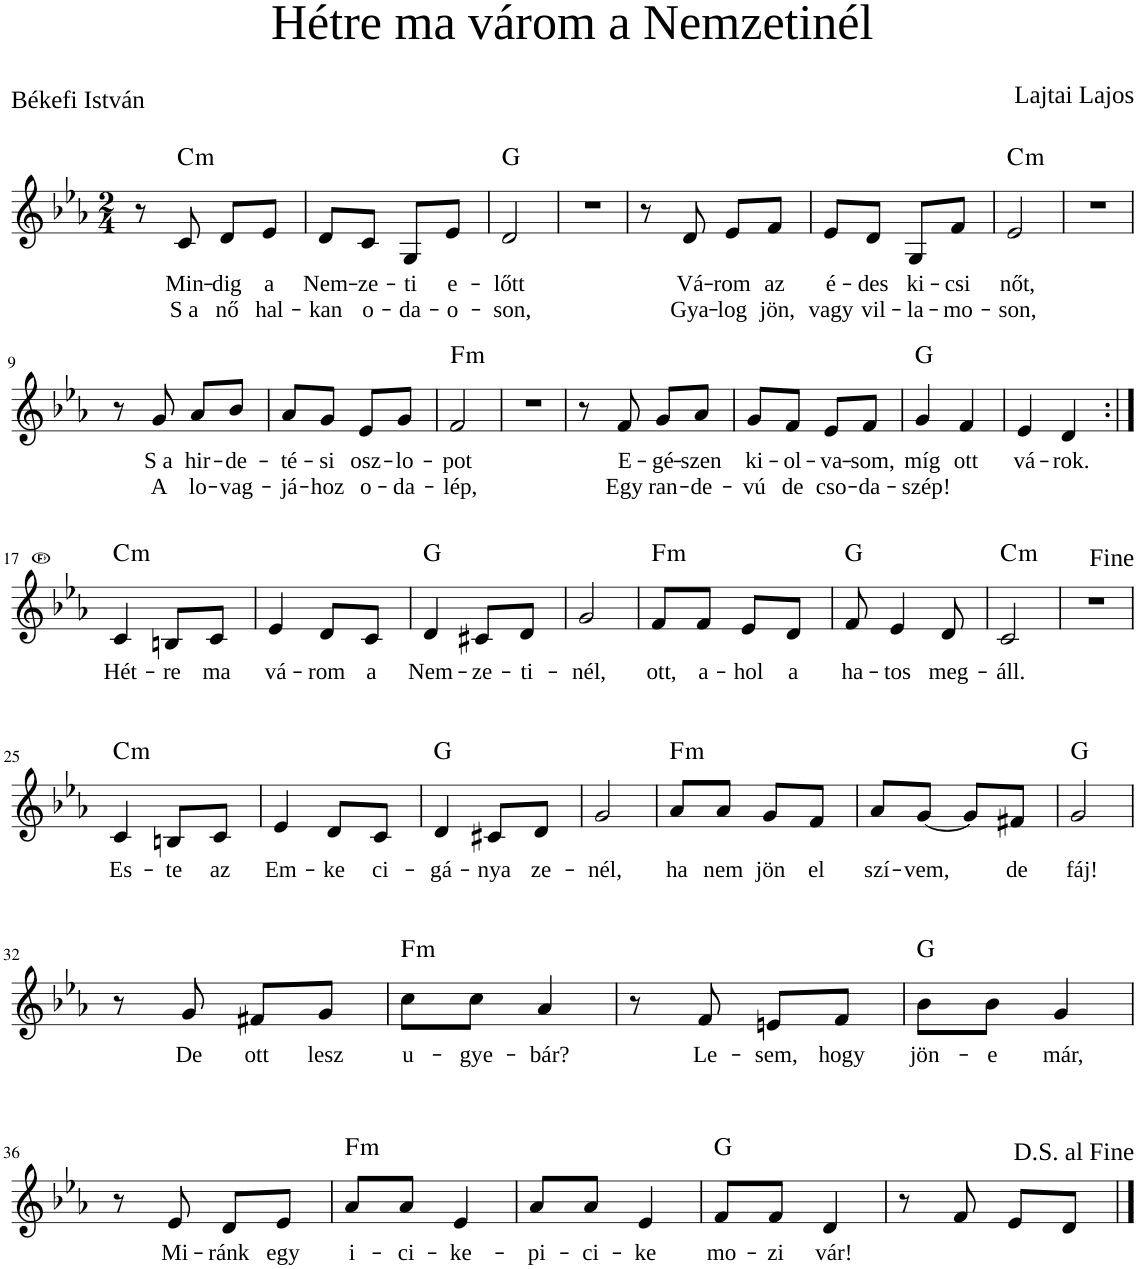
**kern	**text	**text	**harte
*part1	*part1	*part1	*part1
*staff1	*staff1	*staff1	*
*I"Piano	*	*	*
*I'Pno	*	*	*
*clefG2	*	*	*
*k[b-e-a-]	*	*	*
*M2/4	*	*	*
=1	=1	=1	=1
8r	.	.	.
!	!LO:LY:b	!LO:LY:b	!LO:H:kt=m
8c/	Min-	S a	C:min
!	!LO:LY:b	!LO:LY:b	!
8d/L	-dig	nő	.
!	!LO:LY:b	!LO:LY:b	!
8e-/J	a	hal-	.
=2	=2	=2	=2
!	!LO:LY:b	!LO:LY:b	!
8d/L	Nem-	-kan	.
!	!LO:LY:b	!LO:LY:b	!
8c/J	-ze-	o-	.
!	!LO:LY:b	!LO:LY:b	!
8G/L	-ti	-da-	.
!	!LO:LY:b	!LO:LY:b	!
8e-/J	e-	-o-	.
=3	=3	=3	=3
!	!LO:LY:b	!LO:LY:b	!
2d/	-lőtt	-son,	G:maj
=4	=4	=4	=4
2r	.	.	.
=5	=5	=5	=5
8r	.	.	.
!	!LO:LY:b	!LO:LY:b	!
8d/	Vá-	Gya-	.
!	!LO:LY:b	!LO:LY:b	!
8e-/L	-rom	-log	.
!	!LO:LY:b	!LO:LY:b	!
8f/J	az	jön,	.
=6	=6	=6	=6
!	!LO:LY:b	!LO:LY:b	!
8e-/L	é-	vagy	.
!	!LO:LY:b	!LO:LY:b	!
8d/J	-des	vil-	.
!	!LO:LY:b	!LO:LY:b	!
8G/L	ki-	-la-	.
!	!LO:LY:b	!LO:LY:b	!
8f/J	-csi	-mo-	.
=7	=7	=7	=7
!	!LO:LY:b	!LO:LY:b	!LO:H:kt=m
2e-/	nőt,	-son,	C:min
=8	=8	=8	=8
2r	.	.	.
!!LO:LB:g=z
=9	=9	=9	=9
8r	.	.	.
!	!LO:LY:b	!LO:LY:b	!
8g/	S a	A	.
!	!LO:LY:b	!LO:LY:b	!
8a-/L	hir-	lo-	.
!	!LO:LY:b	!LO:LY:b	!
8b-/J	-de-	-vag-	.
=10	=10	=10	=10
!	!LO:LY:b	!LO:LY:b	!
8a-/L	-té-	-já-	.
!	!LO:LY:b	!LO:LY:b	!
8g/J	-si	-hoz	.
!	!LO:LY:b	!LO:LY:b	!
8e-/L	osz-	o-	.
!	!LO:LY:b	!LO:LY:b	!
8g/J	-lo-	-da-	.
=11	=11	=11	=11
!	!LO:LY:b	!LO:LY:b	!LO:H:kt=m
2f/	-pot	-lép,	F:min
=12	=12	=12	=12
2r	.	.	.
=13	=13	=13	=13
8r	.	.	.
!	!LO:LY:b	!LO:LY:b	!
8f/	E-	Egy	.
!	!LO:LY:b	!LO:LY:b	!
8g/L	-gé-	ran-	.
!	!LO:LY:b	!LO:LY:b	!
8a-/J	-szen	-de-	.
=14	=14	=14	=14
!	!LO:LY:b	!LO:LY:b	!
8g/L	ki-	-vú	.
!	!LO:LY:b	!LO:LY:b	!
8f/J	-ol-	de	.
!	!LO:LY:b	!LO:LY:b	!
8e-/L	-va-	cso-	.
!	!LO:LY:b	!LO:LY:b	!
8f/J	-som,	-da-	.
=15	=15	=15	=15
!	!LO:LY:b	!LO:LY:b	!
4g/	míg	-szép!	G:maj
!	!LO:LY:b	!	!
4f/	ott	.	.
=16	=16	=16	=16
!	!LO:LY:b	!	!
4e-/	vá-	.	.
!	!LO:LY:b	!	!
4d/	-rok.	.	.
!!LO:LB:g=z
=17:|!	=17:|!	=17:|!	=17:|!
!	!LO:LY:b	!	!LO:H:kt=m
4c/	Hét-	.	C:min
!	!LO:LY:b	!	!
8Bn/L	-re	.	.
!	!LO:LY:b	!	!
8c/J	ma	.	.
=18	=18	=18	=18
!	!LO:LY:b	!	!
4e-/	vá-	.	.
!	!LO:LY:b	!	!
8d/L	-rom	.	.
!	!LO:LY:b	!	!
8c/J	a	.	.
=19	=19	=19	=19
!	!LO:LY:b	!	!
4d/	Nem-	.	G:maj
!	!LO:LY:b	!	!
8c#X/L	-ze-	.	.
!	!LO:LY:b	!	!
8d/J	-ti-	.	.
=20	=20	=20	=20
!	!LO:LY:b	!	!
2g/	-nél,	.	.
=21	=21	=21	=21
!	!LO:LY:b	!	!LO:H:kt=m
8f/L	ott,	.	F:min
!	!LO:LY:b	!	!
8f/J	a-	.	.
!	!LO:LY:b	!	!
8e-/L	-hol	.	.
!	!LO:LY:b	!	!
8d/J	a	.	.
=22	=22	=22	=22
!	!LO:LY:b	!	!
8f/	ha-	.	G:maj
!	!LO:LY:b	!	!
4e-/	-tos	.	.
!	!LO:LY:b	!	!
8d/	meg-	.	.
=23	=23	=23	=23
!	!LO:LY:b	!	!LO:H:kt=m
2c/	-áll.	.	C:min
=24	=24	=24	=24
2r	.	.	.
!LO:TX:a:t=<font face="Times New Roman"/>Fine	!	!	!
!!LO:LB:g=z
=25	=25	=25	=25
!	!LO:LY:b	!	!LO:H:kt=m
4c/	Es-	.	C:min
!	!LO:LY:b	!	!
8Bn/L	-te	.	.
!	!LO:LY:b	!	!
8c/J	az	.	.
=26	=26	=26	=26
!	!LO:LY:b	!	!
4e-/	Em-	.	.
!	!LO:LY:b	!	!
8d/L	-ke	.	.
!	!LO:LY:b	!	!
8c/J	ci-	.	.
=27	=27	=27	=27
!	!LO:LY:b	!	!
4d/	-gá-	.	G:maj
!	!LO:LY:b	!	!
8c#X/L	-nya	.	.
!	!LO:LY:b	!	!
8d/J	ze-	.	.
=28	=28	=28	=28
!	!LO:LY:b	!	!
2g/	-nél,	.	.
=29	=29	=29	=29
!	!LO:LY:b	!	!LO:H:kt=m
8a-/L	ha	.	F:min
!	!LO:LY:b	!	!
8a-/J	nem	.	.
!	!LO:LY:b	!	!
8g/L	jön	.	.
!	!LO:LY:b	!	!
8f/J	el	.	.
=30	=30	=30	=30
!	!LO:LY:b	!	!
8a-/L	szí-	.	.
!	!LO:LY:b	!	!
[8g/J	-vem,	.	.
8g/L]	.	.	.
!	!LO:LY:b	!	!
8f#X/J	de	.	.
=31	=31	=31	=31
!	!LO:LY:b	!	!
2g/	fáj!	.	G:maj
!!LO:LB:g=z
=32	=32	=32	=32
8r	.	.	.
!	!LO:LY:b	!	!
8g/	De	.	.
!	!LO:LY:b	!	!
8f#X/L	ott	.	.
!	!LO:LY:b	!	!
8g/J	lesz	.	.
=33	=33	=33	=33
!	!LO:LY:b	!	!LO:H:kt=m
8cc\L	u-	.	F:min
!	!LO:LY:b	!	!
8cc\J	-gye-	.	.
!	!LO:LY:b	!	!
4a-/	-bár?	.	.
=34	=34	=34	=34
8r	.	.	.
!	!LO:LY:b	!	!
8f/	Le-	.	.
!	!LO:LY:b	!	!
8en/L	-sem,	.	.
!	!LO:LY:b	!	!
8f/J	hogy	.	.
=35	=35	=35	=35
!	!LO:LY:b	!	!
8b-\L	jön-	.	G:maj
!	!LO:LY:b	!	!
8b-\J	-e	.	.
!	!LO:LY:b	!	!
4g/	már,	.	.
!!LO:LB:g=z
=36	=36	=36	=36
8r	.	.	.
!	!LO:LY:b	!	!
8e-/	Mi-	.	.
!	!LO:LY:b	!	!
8d/L	-ránk	.	.
!	!LO:LY:b	!	!
8e-/J	egy	.	.
=37	=37	=37	=37
!	!LO:LY:b	!	!LO:H:kt=m
8a-/L	i-	.	F:min
!	!LO:LY:b	!	!
8a-/J	-ci-	.	.
!	!LO:LY:b	!	!
4e-/	-ke-	.	.
=38	=38	=38	=38
!	!LO:LY:b	!	!
8a-/L	-pi-	.	.
!	!LO:LY:b	!	!
8a-/J	-ci-	.	.
!	!LO:LY:b	!	!
4e-/	-ke	.	.
=39	=39	=39	=39
!	!LO:LY:b	!	!
8f/L	mo-	.	G:maj
!	!LO:LY:b	!	!
8f/J	-zi	.	.
!	!LO:LY:b	!	!
4d/	vár!	.	.
=40	=40	=40	=40
8r	.	.	.
8f/	.	.	.
8e-/L	.	.	.
8d/J	.	.	.
!LO:TX:a:t=<font face="Times New Roman"/>D.S. al Fine	!	!	!
==	==	==	==
*-	*-	*-	*-
